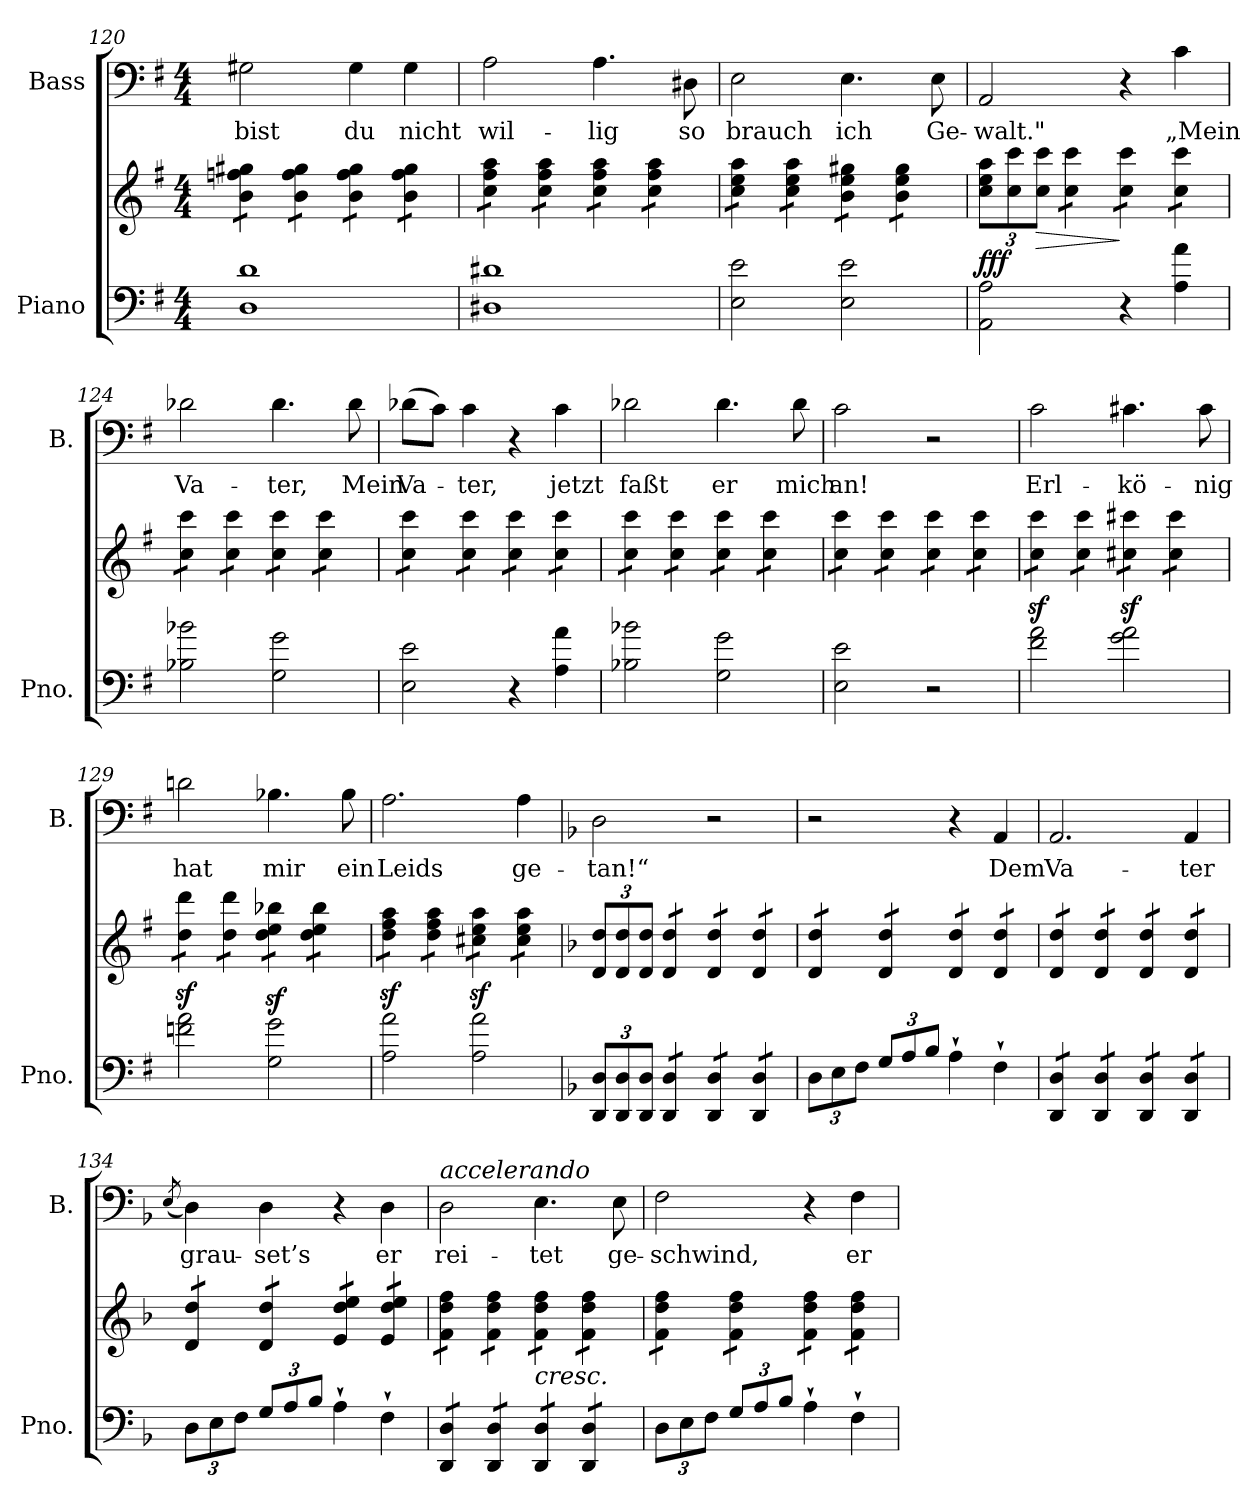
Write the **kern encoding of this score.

**kern	**kern	**dynam	**kern	**text
*part2	*part2	*part2	*part1	*part1
*staff3	*staff2	*staff2/3	*staff1	*staff1
*I"Piano	*	*	*I"Bass	*
*I'Pno.	*	*	*I'B.	*
!!LO:PB:g=z
*clefF4	*clefG2	*	*clefF4	*
*k[f#]	*k[f#]	*	*k[f#]	*
*M4/4	*M4/4	*	*M4/4	*
=120	=120	=120	=120	=120
!	!	!	!	!LO:LY:b
*	*tremolo	*	*	*
1D 1d	12b\ 12ffn\ 12gg#X\L	.	2G#X\	bist
.	12b\ 12ffn\ 12gg#X\	.	.	.
.	12b\ 12ffn\ 12gg#X\J	.	.	.
.	12b\ 12ff\ 12gg#\L	.	.	.
.	12b\ 12ff\ 12gg#\	.	.	.
.	12b\ 12ff\ 12gg#\J	.	.	.
!	!	!	!	!LO:LY:b
.	12b\ 12ff\ 12gg#\L	.	4G#\	du
.	12b\ 12ff\ 12gg#\	.	.	.
.	12b\ 12ff\ 12gg#\J	.	.	.
!	!	!	!	!LO:LY:b
.	12b\ 12ff\ 12gg#\L	.	4G#\	nicht
.	12b\ 12ff\ 12gg#\	.	.	.
.	12b\ 12ff\ 12gg#\J	.	.	.
=121	=121	=121	=121	=121
!	!	!	!	!LO:LY:b
1D#X 1d#X	12cc\ 12ff#\ 12aa\L	.	2A\	wil-
.	12cc\ 12ff#\ 12aa\	.	.	.
.	12cc\ 12ff#\ 12aa\J	.	.	.
.	12cc\ 12ff#\ 12aa\L	.	.	.
.	12cc\ 12ff#\ 12aa\	.	.	.
.	12cc\ 12ff#\ 12aa\J	.	.	.
!	!	!	!	!LO:LY:b
.	12cc\ 12ff#\ 12aa\L	.	4.A\	-lig
.	12cc\ 12ff#\ 12aa\	.	.	.
.	12cc\ 12ff#\ 12aa\J	.	.	.
.	12cc\ 12ff#\ 12aa\L	.	.	.
.	12cc\ 12ff#\ 12aa\	.	.	.
!	!	!	!	!LO:LY:b
.	.	.	8D#X\	so
.	12cc\ 12ff#\ 12aa\J	.	.	.
=122	=122	=122	=122	=122
!	!	!	!	!LO:LY:b
2E\ 2e\	12cc\ 12ee\ 12aa\L	.	2E\	brauch
.	12cc\ 12ee\ 12aa\	.	.	.
.	12cc\ 12ee\ 12aa\J	.	.	.
.	12cc\ 12ee\ 12aa\L	.	.	.
.	12cc\ 12ee\ 12aa\	.	.	.
.	12cc\ 12ee\ 12aa\J	.	.	.
!	!	!	!	!LO:LY:b
2E\ 2e\	12b\ 12ee\ 12gg#X\L	.	4.E\	ich
.	12b\ 12ee\ 12gg#X\	.	.	.
.	12b\ 12ee\ 12gg#X\J	.	.	.
.	12b\ 12ee\ 12gg#\L	.	.	.
.	12b\ 12ee\ 12gg#\	.	.	.
!	!	!	!	!LO:LY:b
.	.	.	8E\	Ge-
.	12b\ 12ee\ 12gg#\J	.	.	.
*	*Xtremolo	*	*	*
=123	=123	=123	=123	=123
!	!	!LO:DY:b	!	!LO:LY:b
2AA\ 2A\	12cc\ 12ee\ 12aa\L	fff	2AA/	-walt."
.	12cc\ 12ccc\	.	.	.
!	!	!LO:HP:b	!	!
.	12cc\ 12ccc\J	>	.	.
*	*tremolo	*	*	*
.	12cc\ 12ccc\L	.	.	.
.	12cc\ 12ccc\	.	.	.
.	12cc\ 12ccc\J	.	.	.
4r	12cc\ 12ccc\L	]	4r	.
.	12cc\ 12ccc\	.	.	.
.	12cc\ 12ccc\J	.	.	.
!	!	!	!	!LO:LY:b
4A\ 4a\	12cc\ 12ccc\L	.	4c\	„Mein
.	12cc\ 12ccc\	.	.	.
.	12cc\ 12ccc\J	.	.	.
!!LO:LB:g=z
=124	=124	=124	=124	=124
!	!	!	!	!LO:LY:b
2B-X\ 2b-X\	12cc\ 12ccc\L	.	2d-X\	Va-
.	12cc\ 12ccc\	.	.	.
.	12cc\ 12ccc\J	.	.	.
.	12cc\ 12ccc\L	.	.	.
.	12cc\ 12ccc\	.	.	.
.	12cc\ 12ccc\J	.	.	.
!	!	!	!	!LO:LY:b
2G\ 2g\	12cc\ 12ccc\L	.	4.d-\	-ter,
.	12cc\ 12ccc\	.	.	.
.	12cc\ 12ccc\J	.	.	.
.	12cc\ 12ccc\L	.	.	.
.	12cc\ 12ccc\	.	.	.
!	!	!	!	!LO:LY:b
.	.	.	8d-\	Mein
.	12cc\ 12ccc\J	.	.	.
=125	=125	=125	=125	=125
!	!	!	!	!LO:LY:b
2E\ 2e\	12cc\ 12ccc\L	.	(>8d-X\L	Va-
.	12cc\ 12ccc\	.	.	.
.	.	.	8c\J)	.
.	12cc\ 12ccc\J	.	.	.
!	!	!	!	!LO:LY:b
.	12cc\ 12ccc\L	.	4c\	-ter,
.	12cc\ 12ccc\	.	.	.
.	12cc\ 12ccc\J	.	.	.
4r	12cc\ 12ccc\L	.	4r	.
.	12cc\ 12ccc\	.	.	.
.	12cc\ 12ccc\J	.	.	.
!	!	!	!	!LO:LY:b
4A\ 4a\	12cc\ 12ccc\L	.	4c\	jetzt
.	12cc\ 12ccc\	.	.	.
.	12cc\ 12ccc\J	.	.	.
=126	=126	=126	=126	=126
!	!	!	!	!LO:LY:b
2B-X\ 2b-X\	12cc\ 12ccc\L	.	2d-X\	faßt
.	12cc\ 12ccc\	.	.	.
.	12cc\ 12ccc\J	.	.	.
.	12cc\ 12ccc\L	.	.	.
.	12cc\ 12ccc\	.	.	.
.	12cc\ 12ccc\J	.	.	.
!	!	!	!	!LO:LY:b
2G\ 2g\	12cc\ 12ccc\L	.	4.d-\	er
.	12cc\ 12ccc\	.	.	.
.	12cc\ 12ccc\J	.	.	.
.	12cc\ 12ccc\L	.	.	.
.	12cc\ 12ccc\	.	.	.
!	!	!	!	!LO:LY:b
.	.	.	8d-\	mich
.	12cc\ 12ccc\J	.	.	.
=127	=127	=127	=127	=127
!	!	!	!	!LO:LY:b
2E\ 2e\	12cc\ 12ccc\L	.	2c\	an!
.	12cc\ 12ccc\	.	.	.
.	12cc\ 12ccc\J	.	.	.
.	12cc\ 12ccc\L	.	.	.
.	12cc\ 12ccc\	.	.	.
.	12cc\ 12ccc\J	.	.	.
2r	12cc\ 12ccc\L	.	2r	.
.	12cc\ 12ccc\	.	.	.
.	12cc\ 12ccc\J	.	.	.
.	12cc\ 12ccc\L	.	.	.
.	12cc\ 12ccc\	.	.	.
.	12cc\ 12ccc\J	.	.	.
=128	=128	=128	=128	=128
!	!	!	!	!LO:LY:b
2f#\ 2a\	12cc\z< 12ccc\z<L	.	2c\	Erl-
.	12cc\z< 12ccc\z<	.	.	.
.	12cc\z< 12ccc\z<J	.	.	.
.	12cc\ 12ccc\L	.	.	.
.	12cc\ 12ccc\	.	.	.
.	12cc\ 12ccc\J	.	.	.
!	!	!	!	!LO:LY:b
2g\ 2a\	12cc#X\z< 12ccc#X\z<L	.	4.c#X\	kö-
.	12cc#X\z< 12ccc#X\z<	.	.	.
.	12cc#X\z< 12ccc#X\z<J	.	.	.
.	12cc#\ 12ccc#\L	.	.	.
.	12cc#\ 12ccc#\	.	.	.
!	!	!	!	!LO:LY:b
.	.	.	8c#\	-nig
.	12cc#\ 12ccc#\J	.	.	.
!!LO:LB:g=z
=129	=129	=129	=129	=129
!	!	!	!	!LO:LY:b
2fn\ 2a\	12dd\z< 12ddd\z<L	.	2dn\	hat
.	12dd\z< 12ddd\z<	.	.	.
.	12dd\z< 12ddd\z<J	.	.	.
.	12dd\ 12ddd\L	.	.	.
.	12dd\ 12ddd\	.	.	.
.	12dd\ 12ddd\J	.	.	.
!	!	!	!	!LO:LY:b
2G\ 2g\	12dd\z< 12ee\z< 12bb-X\z<L	.	4.B-X\	mir
.	12dd\z< 12ee\z< 12bb-X\z<	.	.	.
.	12dd\z< 12ee\z< 12bb-X\z<J	.	.	.
.	12dd\ 12ee\ 12bb-\L	.	.	.
.	12dd\ 12ee\ 12bb-\	.	.	.
!	!	!	!	!LO:LY:b
.	.	.	8B-\	ein
.	12dd\ 12ee\ 12bb-\J	.	.	.
=130	=130	=130	=130	=130
!	!	!	!	!LO:LY:b
2A\ 2a\	12dd\z< 12ff#\z< 12aa\z<L	.	2.A\	Leids
.	12dd\z< 12ff#\z< 12aa\z<	.	.	.
.	12dd\z< 12ff#\z< 12aa\z<J	.	.	.
.	12dd\ 12ff#\ 12aa\L	.	.	.
.	12dd\ 12ff#\ 12aa\	.	.	.
.	12dd\ 12ff#\ 12aa\J	.	.	.
2A\ 2a\	12cc#X\z< 12ee\z< 12aa\z<L	.	.	.
.	12cc#X\z< 12ee\z< 12aa\z<	.	.	.
.	12cc#X\z< 12ee\z< 12aa\z<J	.	.	.
!	!	!	!	!LO:LY:b
.	12cc#\ 12ee\ 12aa\L	.	4A\	ge-
.	12cc#\ 12ee\ 12aa\	.	.	.
.	12cc#\ 12ee\ 12aa\J	.	.	.
*	*Xtremolo	*	*	*
=131	=131	=131	=131	=131
*k[b-]	*k[b-]	*	*k[b-]	*
!	!	!	!	!LO:LY:b
12DD/ 12D/L	12d/ 12dd/L	.	2D\	-tan!“
12DD/ 12D/	12d/ 12dd/	.	.	.
12DD/ 12D/J	12d/ 12dd/J	.	.	.
*tremolo	*	*	*	*
*	*tremolo	*	*	*
12DD/ 12D/L	12d/ 12dd/L	.	.	.
12DD/ 12D/	12d/ 12dd/	.	.	.
12DD/ 12D/J	12d/ 12dd/J	.	.	.
12DD/ 12D/L	12d/ 12dd/L	.	2r	.
12DD/ 12D/	12d/ 12dd/	.	.	.
12DD/ 12D/J	12d/ 12dd/J	.	.	.
12DD/ 12D/L	12d/ 12dd/L	.	.	.
12DD/ 12D/	12d/ 12dd/	.	.	.
12DD/ 12D/J	12d/ 12dd/J	.	.	.
*Xtremolo	*	*	*	*
=132	=132	=132	=132	=132
*Xbrackettup	*	*	*	*
12D\L	12d/ 12dd/L	.	2r	.
12E\	12d/ 12dd/	.	.	.
12F\J	12d/ 12dd/J	.	.	.
12G/L	12d/ 12dd/L	.	.	.
12A/	12d/ 12dd/	.	.	.
12B-/J	12d/ 12dd/J	.	.	.
4A`\	12d/ 12dd/L	.	4r	.
.	12d/ 12dd/	.	.	.
.	12d/ 12dd/J	.	.	.
!	!	!	!	!LO:LY:b
4F`\	12d/ 12dd/L	.	4AA/	Dem
.	12d/ 12dd/	.	.	.
.	12d/ 12dd/J	.	.	.
=133	=133	=133	=133	=133
*brackettup	*	*	*	*
!	!	!	!	!LO:LY:b
*tremolo	*	*	*	*
12DD/ 12D/L	12d/ 12dd/L	.	2.AA/	Va-
12DD/ 12D/	12d/ 12dd/	.	.	.
12DD/ 12D/J	12d/ 12dd/J	.	.	.
12DD/ 12D/L	12d/ 12dd/L	.	.	.
12DD/ 12D/	12d/ 12dd/	.	.	.
12DD/ 12D/J	12d/ 12dd/J	.	.	.
12DD/ 12D/L	12d/ 12dd/L	.	.	.
12DD/ 12D/	12d/ 12dd/	.	.	.
12DD/ 12D/J	12d/ 12dd/J	.	.	.
!	!	!	!	!LO:LY:b
12DD/ 12D/L	12d/ 12dd/L	.	4AA/	-ter
12DD/ 12D/	12d/ 12dd/	.	.	.
12DD/ 12D/J	12d/ 12dd/J	.	.	.
*Xtremolo	*	*	*	*
!!LO:PB:g=z
=134	=134	=134	=134	=134
.	.	.	(<8qE/	.
*Xbrackettup	*	*	*	*
!	!	!	!	!LO:LY:b
12D\L	12d/ 12dd/L	.	4D\)	grau-
12E\	12d/ 12dd/	.	.	.
12F\J	12d/ 12dd/J	.	.	.
!	!	!	!	!LO:LY:b
12G/L	12d/ 12dd/L	.	4D\	-set’s
12A/	12d/ 12dd/	.	.	.
12B-/J	12d/ 12dd/J	.	.	.
4A`\	12e/ 12dd/ 12ee/L	.	4r	.
.	12e/ 12dd/ 12ee/	.	.	.
.	12e/ 12dd/ 12ee/J	.	.	.
!	!	!	!	!LO:LY:b
4F`\	12e/ 12dd/ 12ee/L	.	4D\	er
.	12e/ 12dd/ 12ee/	.	.	.
.	12e/ 12dd/ 12ee/J	.	.	.
=135	=135	=135	=135	=135
*brackettup	*	*	*	*
!	!	!	!LO:TX:a:i:t=accelerando	!
!	!	!	!	!LO:LY:b
*tremolo	*	*	*	*
12DD/ 12D/L	12f\ 12dd\ 12ff\L	.	2D\	rei-
12DD/ 12D/	12f\ 12dd\ 12ff\	.	.	.
12DD/ 12D/J	12f\ 12dd\ 12ff\J	.	.	.
12DD/ 12D/L	12f\ 12dd\ 12ff\L	.	.	.
12DD/ 12D/	12f\ 12dd\ 12ff\	.	.	.
12DD/ 12D/J	12f\ 12dd\ 12ff\J	.	.	.
!	!LO:TX:b:i:t=cresc.	!	!	!
!	!	!	!	!LO:LY:b
12DD/ 12D/L	12f\ 12dd\ 12ff\L	.	4.E\	-tet
12DD/ 12D/	12f\ 12dd\ 12ff\	.	.	.
12DD/ 12D/J	12f\ 12dd\ 12ff\J	.	.	.
12DD/ 12D/L	12f\ 12dd\ 12ff\L	.	.	.
12DD/ 12D/	12f\ 12dd\ 12ff\	.	.	.
!	!	!	!	!LO:LY:b
.	.	.	8E\	ge-
12DD/ 12D/J	12f\ 12dd\ 12ff\J	.	.	.
*Xtremolo	*	*	*	*
=136	=136	=136	=136	=136
*Xbrackettup	*	*	*	*
!	!	!	!	!LO:LY:b
12D\L	12f\ 12dd\ 12ff\L	.	2F\	-schwind,
12E\	12f\ 12dd\ 12ff\	.	.	.
12F\J	12f\ 12dd\ 12ff\J	.	.	.
12G/L	12f\ 12dd\ 12ff\L	.	.	.
12A/	12f\ 12dd\ 12ff\	.	.	.
12B-/J	12f\ 12dd\ 12ff\J	.	.	.
4A`\	12f\ 12dd\ 12ff\L	.	4r	.
.	12f\ 12dd\ 12ff\	.	.	.
.	12f\ 12dd\ 12ff\J	.	.	.
!	!	!	!	!LO:LY:b
4F`\	12f\ 12dd\ 12ff\L	.	4F\	er
.	12f\ 12dd\ 12ff\	.	.	.
.	12f\ 12dd\ 12ff\J	.	.	.
*	*Xtremolo	*	*	*
=	=	=	=	=
*-	*-	*-	*-	*-
